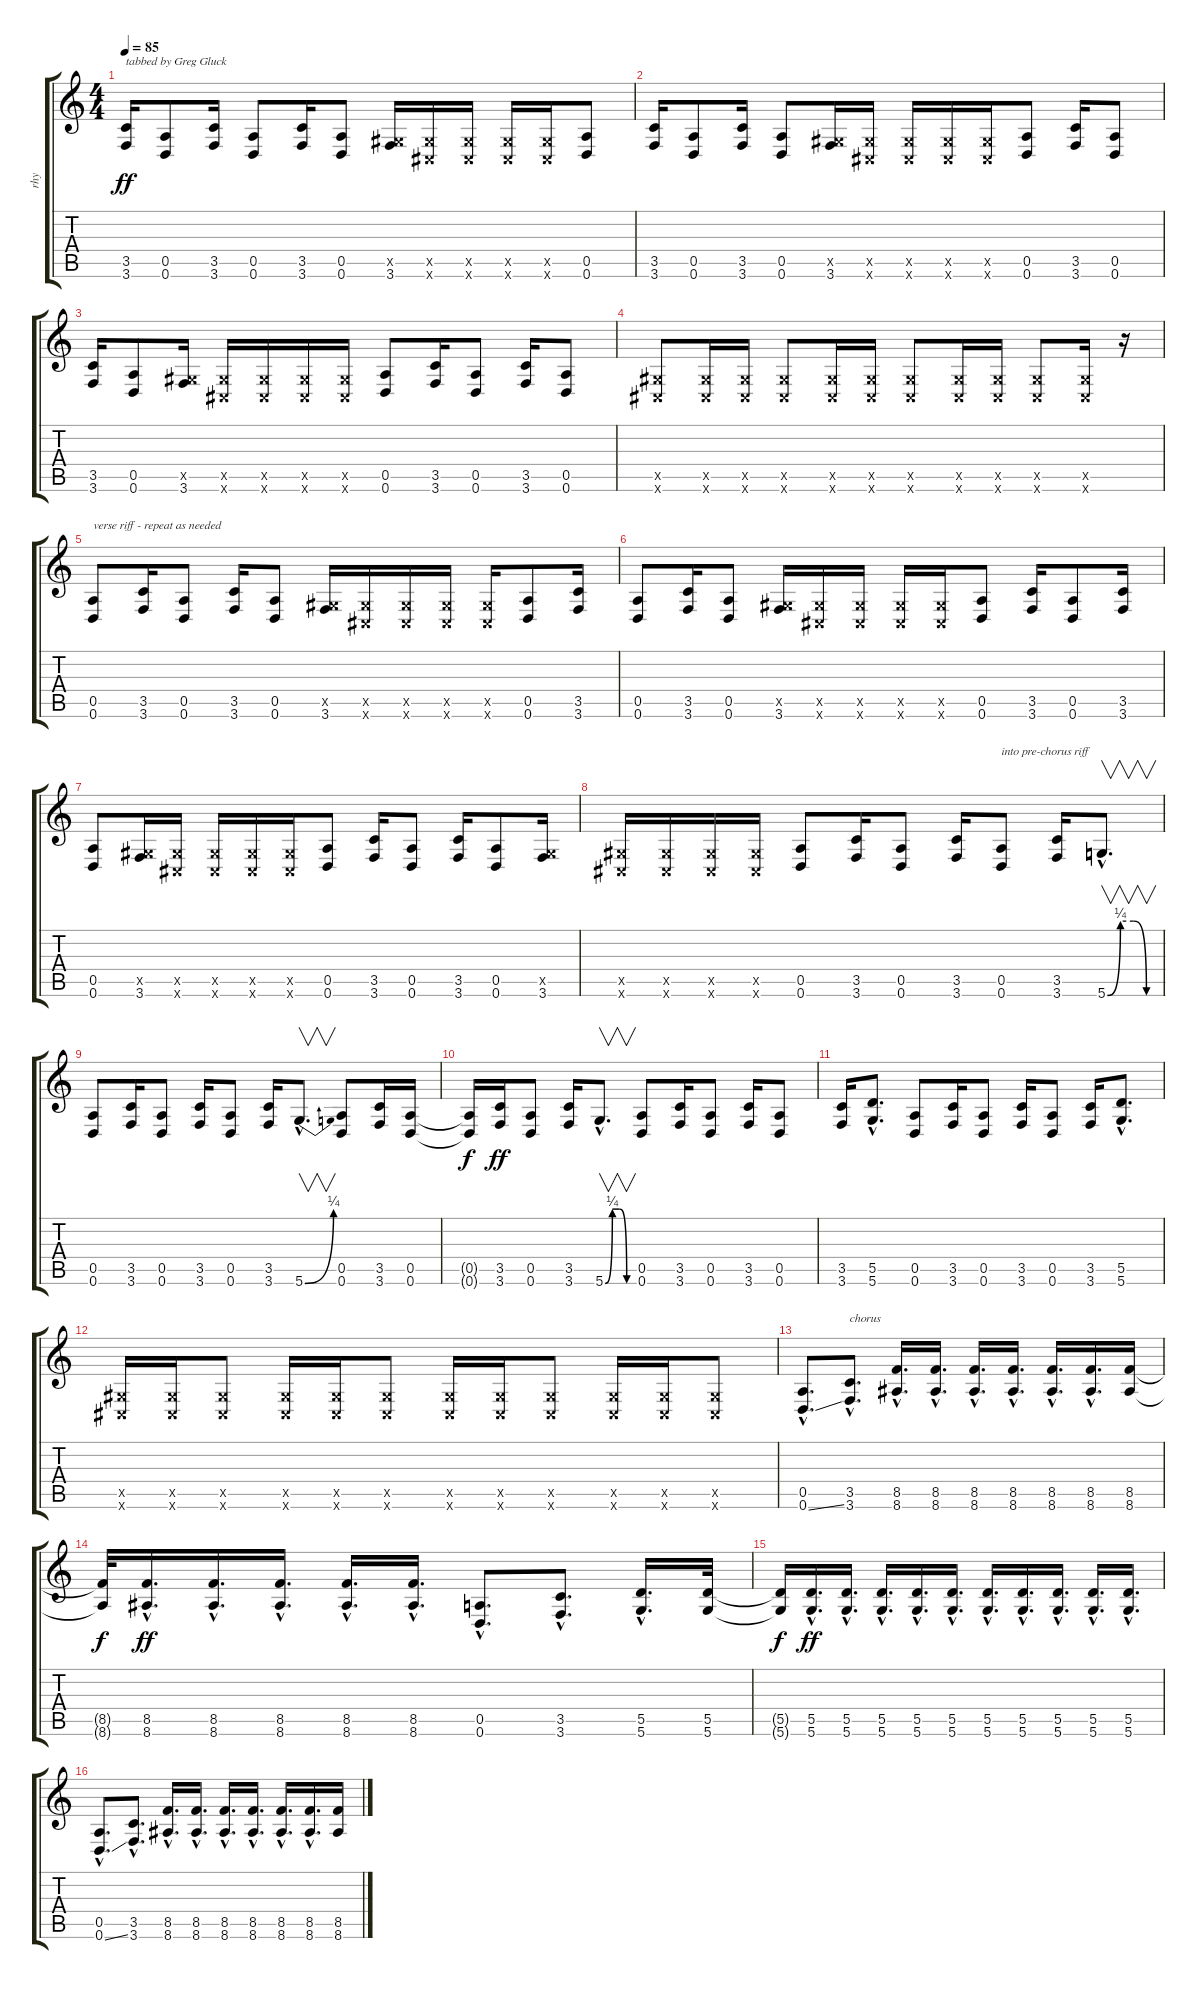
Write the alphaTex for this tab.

\track ("rhy" "rhy") {instrument distortionguitar}
\staff {score tabs}
\tuning (E4 B3 G3 D3 A2 D2) {hide}
\ts (4 4)
\tempo 85
\clef g2
\ks c
(3.5 3.6).16{txt "tabbed by Greg Gluck" dy ff instrument distortionguitar} (0.5 0.6).8 (3.5 3.6).16 (0.5 0.6).8 (3.5 3.6).16 (0.5 0.6).8 (-1.5{x} 3.6).16 (-1.5{x} -1.6{x}).16 (-1.5{x} -1.6{x}).16 (-1.5{x} -1.6{x}).16 (-1.5{x} -1.6{x}).16 (0.5 0.6).8 |
(3.5 3.6).16 (0.5 0.6).8 (3.5 3.6).16 (0.5 0.6).8 (-1.5{x} 3.6).16 (-1.5{x} -1.6{x}).16 (-1.5{x} -1.6{x}).16 (-1.5{x} -1.6{x}).16 (-1.5{x} -1.6{x}).16 (0.5 0.6).8 (3.5 3.6).16 (0.5 0.6).8 |
(3.5 3.6).16 (0.5 0.6).8 (-1.5{x} 3.6).16 (-1.5{x} -1.6{x}).16 (-1.5{x} -1.6{x}).16 (-1.5{x} -1.6{x}).16 (-1.5{x} -1.6{x}).16 (0.5 0.6).8 (3.5 3.6).16 (0.5 0.6).8 (3.5 3.6).16 (0.5 0.6).8 |
(-1.5{x} -1.6{x}).8 (-1.5{x} -1.6{x}).16 (-1.5{x} -1.6{x}).16 (-1.5{x} -1.6{x}).8 (-1.5{x} -1.6{x}).16 (-1.5{x} -1.6{x}).16 (-1.5{x} -1.6{x}).8 (-1.5{x} -1.6{x}).16 (-1.5{x} -1.6{x}).16 (-1.5{x} -1.6{x}).8 (-1.5{x} -1.6{x}).16 r.16 |
(0.5 0.6).8{txt "verse riff - repeat as needed"} (3.5 3.6).16 (0.5 0.6).8 (3.5 3.6).16 (0.5 0.6).8 (-1.5{x} 3.6).16 (-1.5{x} -1.6{x}).16 (-1.5{x} -1.6{x}).16 (-1.5{x} -1.6{x}).16 (-1.5{x} -1.6{x}).16 (0.5 0.6).8 (3.5 3.6).16 |
(0.5 0.6).8 (3.5 3.6).16 (0.5 0.6).8 (-1.5{x} 3.6).16 (-1.5{x} -1.6{x}).16 (-1.5{x} -1.6{x}).16 (-1.5{x} -1.6{x}).16 (-1.5{x} -1.6{x}).16 (0.5 0.6).8 (3.5 3.6).16 (0.5 0.6).8 (3.5 3.6).16 |
(0.5 0.6).8 (-1.5{x} 3.6).16 (-1.5{x} -1.6{x}).16 (-1.5{x} -1.6{x}).16 (-1.5{x} -1.6{x}).16 (-1.5{x} -1.6{x}).16 (0.5 0.6).8 (3.5 3.6).16 (0.5 0.6).8 (3.5 3.6).16 (0.5 0.6).8 (-1.5{x} 3.6).16 |
(-1.5{x} -1.6{x}).16 (-1.5{x} -1.6{x}).16 (-1.5{x} -1.6{x}).16 (-1.5{x} -1.6{x}).16 (0.5 0.6).8 (3.5 3.6).16 (0.5 0.6).8 (3.5 3.6).16 (0.5 0.6).8{txt "into pre-chorus riff"} (3.5 3.6).16 5.6{be (custom 0 0 15 1 30 1 45 0 60 0) hac}.8{v d} |
(0.5 0.6).8 (3.5 3.6).16 (0.5 0.6).8 (3.5 3.6).16 (0.5 0.6).8 (3.5 3.6).16 5.6{be (bend 0 0 60 1) hac}.8{v d} (0.5 0.6).8 (3.5 3.6).16 (0.5 0.6).16 |
(0.5{t} 0.6{t}).16{dy f} (3.5 3.6).16{dy ff} (0.5 0.6).8 (3.5 3.6).16 5.6{be (custom 0 0 15 1 30 1 45 0 60 0) hac}.8{v d} (0.5 0.6).8 (3.5 3.6).16 (0.5 0.6).8 (3.5 3.6).16 (0.5 0.6).8 |
(3.5 3.6).16 (5.5{hac} 5.6{hac}).8{d} (0.5 0.6).8 (3.5 3.6).16 (0.5 0.6).8 (3.5 3.6).16 (0.5 0.6).8 (3.5 3.6).16 (5.5{hac} 5.6{hac}).8{d} |
(-1.5{x} -1.6{x}).16 (-1.5{x} -1.6{x}).16 (-1.5{x} -1.6{x}).8 (-1.5{x} -1.6{x}).16 (-1.5{x} -1.6{x}).16 (-1.5{x} -1.6{x}).8 (-1.5{x} -1.6{x}).16 (-1.5{x} -1.6{x}).16 (-1.5{x} -1.6{x}).8 (-1.5{x} -1.6{x}).16 (-1.5{x} -1.6{x}).16 (-1.5{x} -1.6{x}).8 |
(0.5{hac} 0.6{ss hac}).8{d} (3.5{hac} 3.6{hac}).8{d txt "chorus"} (8.5{hac} 8.6{hac}).16{d} (8.5{hac} 8.6{hac}).16{d} (8.5{hac} 8.6{hac}).16{d} (8.5{hac} 8.6{hac}).16{d} (8.5{hac} 8.6{hac}).16{d} (8.5{hac} 8.6{hac}).16{d} (8.5 8.6).16 |
(8.5{t} 8.6{t}).32{dy f} (8.5{hac} 8.6{hac}).16{d dy ff} (8.5{hac} 8.6{hac}).16{d} (8.5{hac} 8.6{hac}).16{d} (8.5{hac} 8.6{hac}).16{d} (8.5{hac} 8.6{hac}).16{d} (0.5{hac} 0.6{hac}).8{d} (3.5{hac} 3.6{hac}).8{d} (5.5{hac} 5.6{hac}).16{d} (5.5 5.6).32 |
(5.5{t} 5.6{t}).16{dy f} (5.5{hac} 5.6{hac}).16{d dy ff} (5.5{hac} 5.6{hac}).16{d} (5.5{hac} 5.6{hac}).16{d} (5.5{hac} 5.6{hac}).16{d} (5.5{hac} 5.6{hac}).16{d} (5.5{hac} 5.6{hac}).16{d} (5.5{hac} 5.6{hac}).16{d} (5.5{hac} 5.6{hac}).16{d} (5.5{hac} 5.6{hac}).16{d} (5.5{hac} 5.6{hac}).16{d} |
(0.5{hac} 0.6{ss hac}).8{d} (3.5{hac} 3.6{hac}).8{d} (8.5{hac} 8.6{hac}).16{d} (8.5{hac} 8.6{hac}).16{d} (8.5{hac} 8.6{hac}).16{d} (8.5{hac} 8.6{hac}).16{d} (8.5{hac} 8.6{hac}).16{d} (8.5{hac} 8.6{hac}).16{d} (8.5 8.6).16
